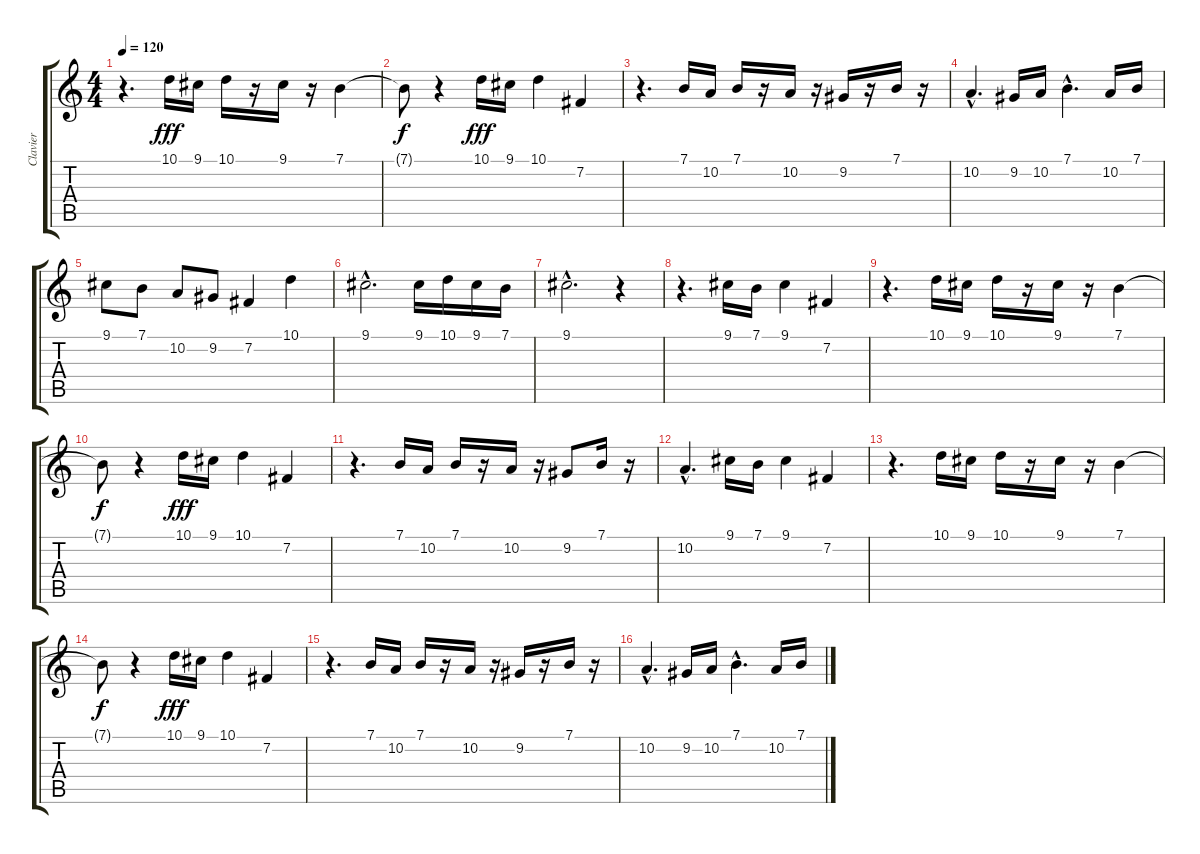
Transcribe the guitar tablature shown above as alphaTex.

\track ("Clavier" "Clavier") {instrument trumpet}
\staff {score tabs}
\tuning (E4 B3 G3 D3 A2 E2) {hide}
\ts (4 4)
\tempo 120
\clef g2
\ks c
r.4{d dy fff} 10.1.16 9.1.16 10.1.16 r.16 9.1.16 r.16 7.1.4 |
7.1{t}.8{dy f} r.4 10.1.16{dy fff} 9.1.16 10.1.4 7.2.4 |
r.4{d} 7.1.16 10.2.16 7.1.16 r.16 10.2.16 r.16 9.2.16 r.16 7.1.16 r.16 |
10.2{hac}.4{d} 9.2.16 10.2.16 7.1{hac}.4{d} 10.2.16 7.1.16 |
9.1.8 7.1.8 10.2.8 9.2.8 7.2.4 10.1.4 |
9.1{hac}.2{d} 9.1.16 10.1.16 9.1.16 7.1.16 |
9.1{hac}.2{d} r.4 |
r.4{d} 9.1.16 7.1.16 9.1.4 7.2.4 |
r.4{d} 10.1.16 9.1.16 10.1.16 r.16 9.1.16 r.16 7.1.4 |
7.1{t}.8{dy f} r.4 10.1.16{dy fff} 9.1.16 10.1.4 7.2.4 |
r.4{d} 7.1.16 10.2.16 7.1.16 r.16 10.2.16 r.16 9.2.8 7.1.16 r.16 |
10.2{hac}.4{d} 9.1.16 7.1.16 9.1.4 7.2.4 |
r.4{d} 10.1.16 9.1.16 10.1.16 r.16 9.1.16 r.16 7.1.4 |
7.1{t}.8{dy f} r.4 10.1.16{dy fff} 9.1.16 10.1.4 7.2.4 |
r.4{d} 7.1.16 10.2.16 7.1.16 r.16 10.2.16 r.16 9.2.16 r.16 7.1.16 r.16 |
10.2{hac}.4{d} 9.2.16 10.2.16 7.1{hac}.4{d} 10.2.16 7.1.16
